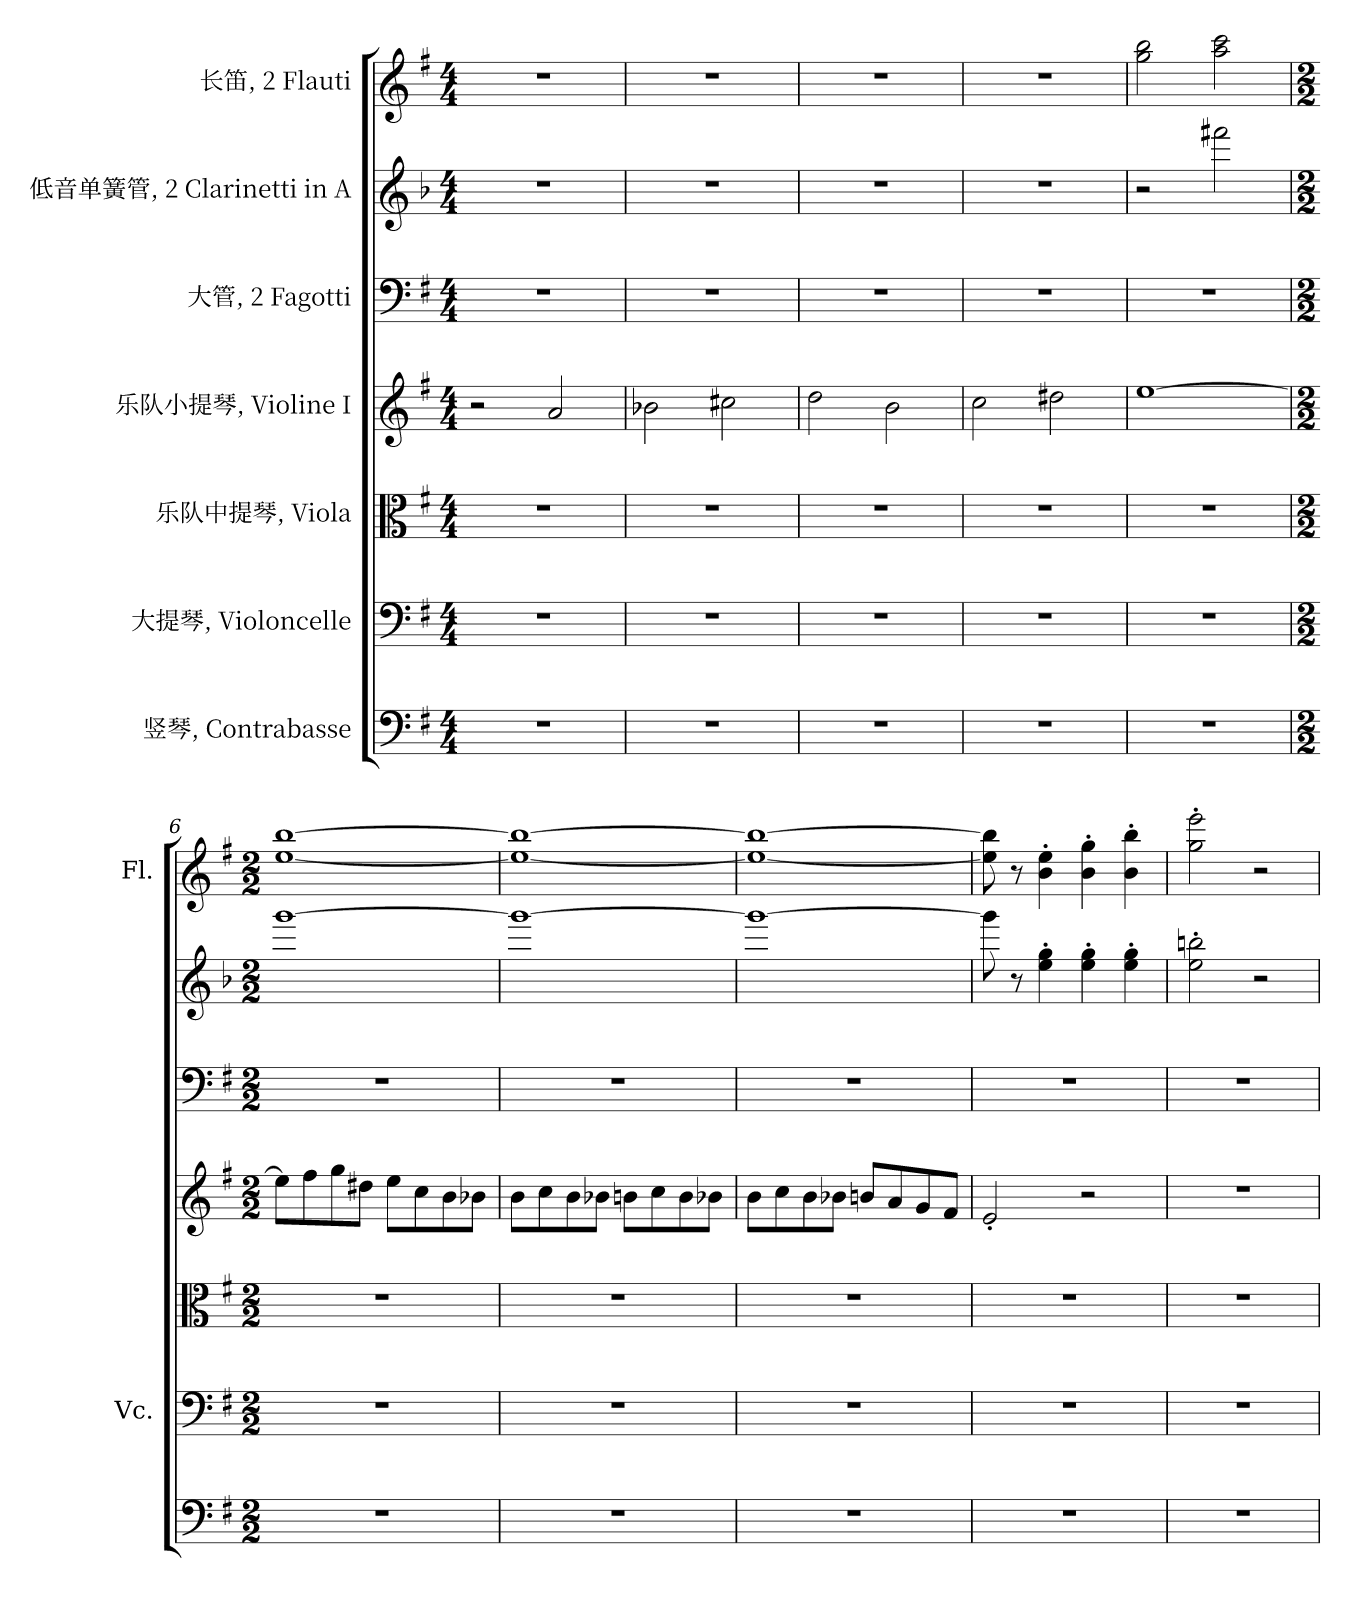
**kern	**kern	**kern	**kern	**kern	**kern	**kern
*part7	*part6	*part5	*part4	*part3	*part2	*part1
*staff7	*staff6	*staff5	*staff4	*staff3	*staff2	*staff1
*I"竖琴, Contrabasse	*I"大提琴, Violoncelle	*I"乐队中提琴, Viola	*I"乐队小提琴, Violine I	*I"大管, 2 Fagotti	*I"低音单簧管, 2 Clarinetti in A	*I"长笛, 2 Flauti
*	*I'Vc.	*	*	*	*	*I'Fl.
*clefF4	*clefF4	*clefC3	*clefG2	*clefF4	*clefG2	*clefG2
*	*	*	*	*	*ITrd8c14	*
*k[f#]	*k[f#]	*k[f#]	*k[f#]	*k[f#]	*k[b-]	*k[f#]
*M4/4	*M4/4	*M4/4	*M4/4	*M4/4	*M4/4	*M4/4
*MM200	*MM200	*MM200	*MM200	*MM200	*MM200	*MM200
=1	=1	=1	=1	=1	=1	=1
1r	1r	1r	2r	1r	1r	1r
.	.	.	2a/	.	.	.
=2	=2	=2	=2	=2	=2	=2
1r	1r	1r	2b-X\	1r	1r	1r
.	.	.	2cc#X\	.	.	.
=3	=3	=3	=3	=3	=3	=3
1r	1r	1r	2dd\	1r	1r	1r
.	.	.	2b\	.	.	.
=4	=4	=4	=4	=4	=4	=4
1r	1r	1r	2cc\	1r	1r	1r
.	.	.	2dd#X\	.	.	.
=5	=5	=5	=5	=5	=5	=5
1r	1r	1r	[1ee	1r	2r	2gg\ 2bb\
.	.	.	.	.	2ff#X\	2aa\ 2ccc\
=6	=6	=6	=6	=6	=6	=6
*M2/2	*M2/2	*M2/2	*M2/2	*M2/2	*M2/2	*M2/2
*	*	*	*	*	*	*MM248
1r	1r	1r	8ee\L]	1r	[1gg	[1ee [1bb
.	.	.	8ff#\	.	.	.
.	.	.	8gg\	.	.	.
.	.	.	8dd#X\J	.	.	.
.	.	.	8ee\L	.	.	.
.	.	.	8cc\	.	.	.
.	.	.	8b\	.	.	.
.	.	.	8b-X\J	.	.	.
!!LO:PB:g=z
=7	=7	=7	=7	=7	=7	=7
1r	1r	1r	8b\L	1r	1gg_	1ee_ 1bb_
.	.	.	8cc\	.	.	.
.	.	.	8b\	.	.	.
.	.	.	8b-X\J	.	.	.
.	.	.	8bn\L	.	.	.
.	.	.	8cc\	.	.	.
.	.	.	8b\	.	.	.
.	.	.	8b-X\J	.	.	.
=8	=8	=8	=8	=8	=8	=8
1r	1r	1r	8b\L	1r	1gg_	1ee_ 1bb_
.	.	.	8cc\	.	.	.
.	.	.	8b\	.	.	.
.	.	.	8b-X\J	.	.	.
.	.	.	8bn/L	.	.	.
.	.	.	8a/	.	.	.
.	.	.	8g/	.	.	.
.	.	.	8f#/J	.	.	.
=9	=9	=9	=9	=9	=9	=9
*	*	*	*	*	*	*MM218
1r	1r	1r	2e'/	1r	8gg\]	8ee\] 8bb\]
.	.	.	.	.	8r	8r
.	.	.	.	.	4e\' 4g\'	4b\' 4ee\'
*	*	*	*	*	*	*MM208
.	.	.	2r	.	4e\' 4g\'	4b\' 4gg\'
.	.	.	.	.	4e\' 4g\'	4b\' 4bb\'
=10	=10	=10	=10	=10	=10	=10
*	*	*	*	*	*	*MM201
1r	1r	1r	1r	1r	2e\' 2bn\'	2gg\' 2eee\'
*	*	*	*	*	*	*MM130
.	.	.	.	.	2r	2r
=	=	=	=	=	=	=
*-	*-	*-	*-	*-	*-	*-
